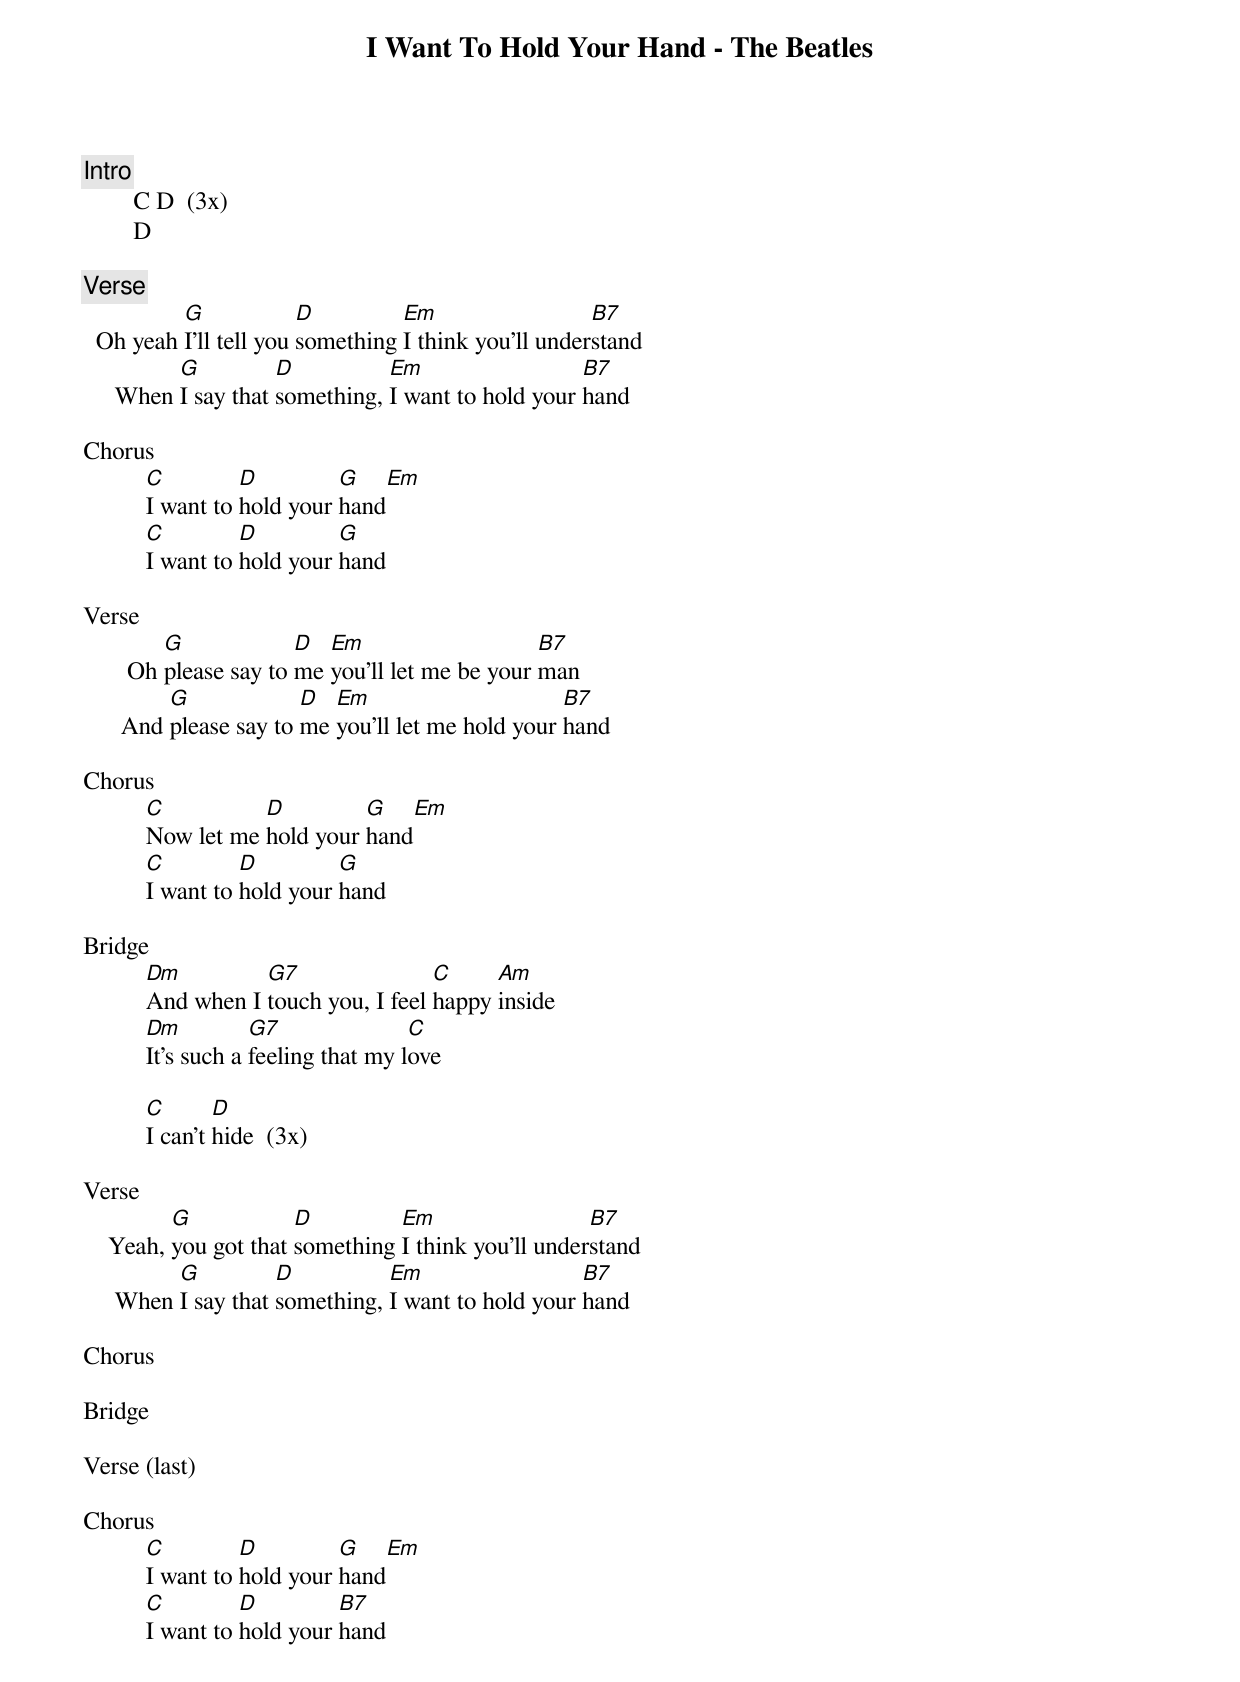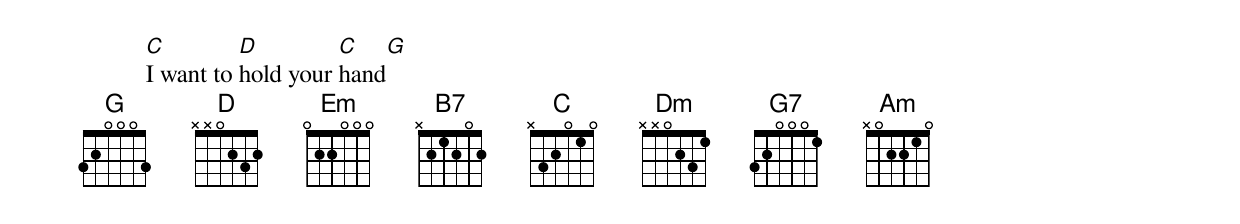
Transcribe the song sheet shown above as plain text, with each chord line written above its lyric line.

I Want To Hold Your Hand - The Beatles

Intro
        C D  (3x)
        D

Verse
          G             D         Em                  B7
  Oh yeah I'll tell you something I think you'll understand
          G          D          Em                  B7
     When I say that something, I want to hold your hand

Chorus
          C         D         G      Em
          I want to hold your hand
          C         D         G
          I want to hold your hand

Verse
          G             D  Em                    B7
       Oh please say to me you'll let me be your man
          G             D  Em                      B7
      And please say to me you'll let me hold your hand

Chorus
          C          D         G      Em
          Now let me hold your hand
          C         D         G
          I want to hold your hand

Bridge
          Dm         G7                C     Am
          And when I touch you, I feel happy inside
          Dm          G7               C
          It's such a feeling that my love

          C       D
          I can't hide  (3x)

Verse
          G            D         Em                  B7
    Yeah, you got that something I think you'll understand
          G          D          Em                  B7
     When I say that something, I want to hold your hand

Chorus

Bridge

Verse (last)

Chorus
          C         D         G      Em
          I want to hold your hand
          C         D         B7
          I want to hold your hand
          C         D         C      G
          I want to hold your hand
